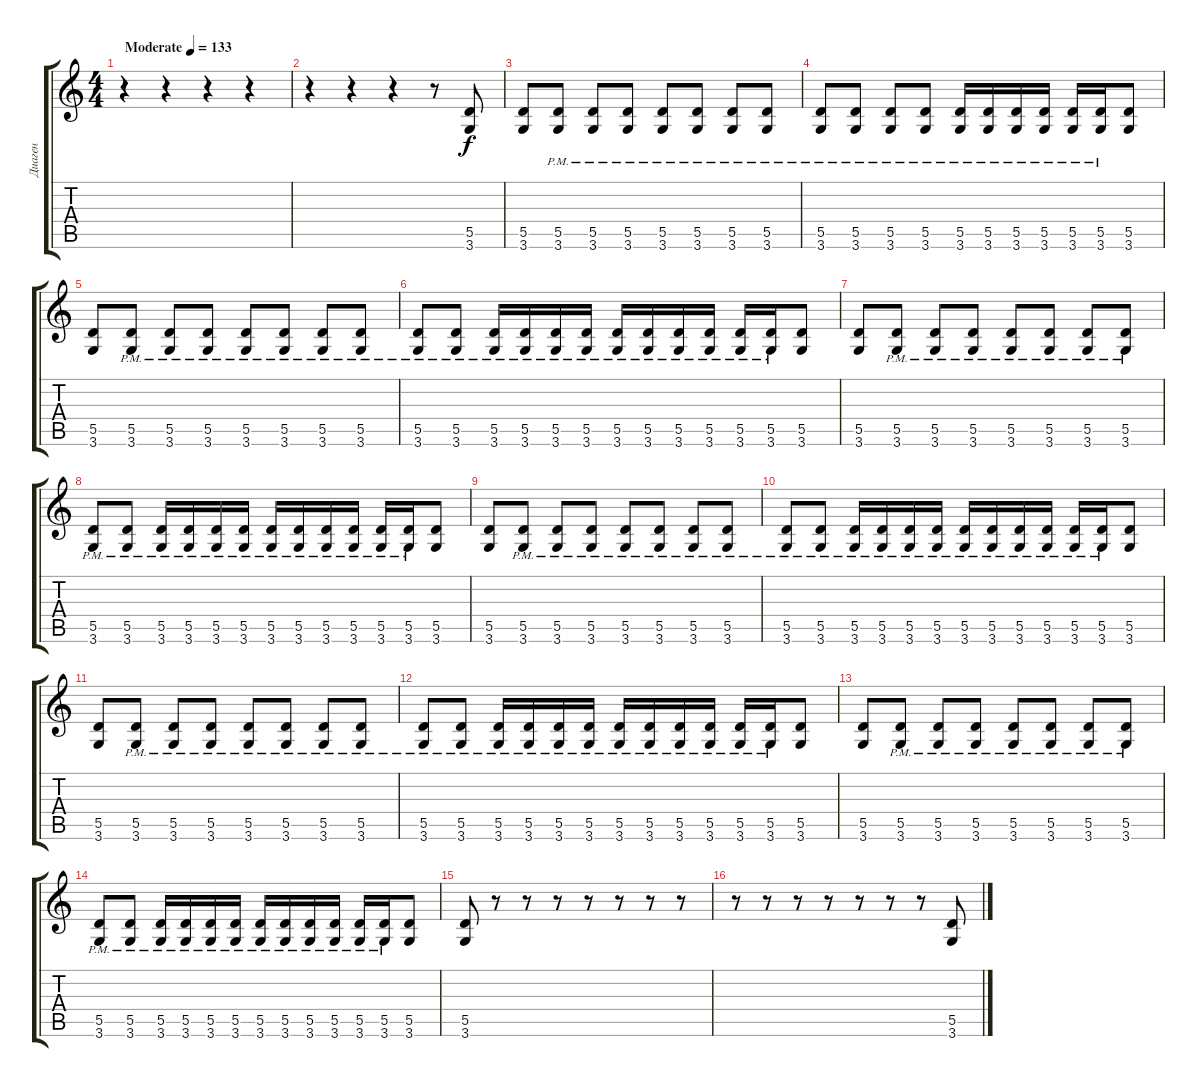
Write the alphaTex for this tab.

\track ("Диаген" "Диаген") {instrument distortionguitar}
\staff {score tabs}
\tuning (E4 B3 G3 D3 A2 E2) {hide}
\ts (4 4)
\tempo (133 "Moderate")
\clef g2
\ks c
r.4{dy f instrument distortionguitar} r.4 r.4 r.4 |
r.4 r.4 r.4 r.8 (5.5 3.6).8 |
(5.5 3.6).8 (5.5{pm} 3.6{pm}).8 (5.5{pm} 3.6{pm}).8 (5.5{pm} 3.6{pm}).8 (5.5{pm} 3.6{pm}).8 (5.5{pm} 3.6{pm}).8 (5.5{pm} 3.6{pm}).8 (5.5{pm} 3.6{pm}).8 |
(5.5{pm} 3.6{pm}).8 (5.5{pm} 3.6{pm}).8 (5.5{pm} 3.6{pm}).8 (5.5{pm} 3.6{pm}).8 (5.5{pm} 3.6{pm}).16 (5.5{pm} 3.6{pm}).16 (5.5{pm} 3.6{pm}).16 (5.5{pm} 3.6{pm}).16 (5.5{pm} 3.6{pm}).16 (5.5{pm} 3.6{pm}).16 (5.5 3.6).8 |
(5.5 3.6).8 (5.5{pm} 3.6{pm}).8 (5.5{pm} 3.6{pm}).8 (5.5{pm} 3.6{pm}).8 (5.5{pm} 3.6{pm}).8 (5.5{pm} 3.6{pm}).8 (5.5{pm} 3.6{pm}).8 (5.5{pm} 3.6{pm}).8 |
(5.5{pm} 3.6{pm}).8 (5.5{pm} 3.6{pm}).8 (5.5{pm} 3.6{pm}).16 (5.5{pm} 3.6{pm}).16 (5.5{pm} 3.6{pm}).16 (5.5{pm} 3.6{pm}).16 (5.5{pm} 3.6{pm}).16 (5.5{pm} 3.6{pm}).16 (5.5{pm} 3.6{pm}).16 (5.5{pm} 3.6{pm}).16 (5.5{pm} 3.6{pm}).16 (5.5{pm} 3.6{pm}).16 (5.5 3.6).8 |
(5.5 3.6).8 (5.5{pm} 3.6{pm}).8 (5.5{pm} 3.6{pm}).8 (5.5{pm} 3.6{pm}).8 (5.5{pm} 3.6{pm}).8 (5.5{pm} 3.6{pm}).8 (5.5{pm} 3.6{pm}).8 (5.5{pm} 3.6{pm}).8 |
(5.5{pm} 3.6{pm}).8 (5.5{pm} 3.6{pm}).8 (5.5{pm} 3.6{pm}).16 (5.5{pm} 3.6{pm}).16 (5.5{pm} 3.6{pm}).16 (5.5{pm} 3.6{pm}).16 (5.5{pm} 3.6{pm}).16 (5.5{pm} 3.6{pm}).16 (5.5{pm} 3.6{pm}).16 (5.5{pm} 3.6{pm}).16 (5.5{pm} 3.6{pm}).16 (5.5{pm} 3.6{pm}).16 (5.5 3.6).8 |
(5.5 3.6).8 (5.5{pm} 3.6{pm}).8 (5.5{pm} 3.6{pm}).8 (5.5{pm} 3.6{pm}).8 (5.5{pm} 3.6{pm}).8 (5.5{pm} 3.6{pm}).8 (5.5{pm} 3.6{pm}).8 (5.5{pm} 3.6{pm}).8 |
(5.5{pm} 3.6{pm}).8 (5.5{pm} 3.6{pm}).8 (5.5{pm} 3.6{pm}).16 (5.5{pm} 3.6{pm}).16 (5.5{pm} 3.6{pm}).16 (5.5{pm} 3.6{pm}).16 (5.5{pm} 3.6{pm}).16 (5.5{pm} 3.6{pm}).16 (5.5{pm} 3.6{pm}).16 (5.5{pm} 3.6{pm}).16 (5.5{pm} 3.6{pm}).16 (5.5{pm} 3.6{pm}).16 (5.5 3.6).8 |
(5.5 3.6).8 (5.5{pm} 3.6{pm}).8 (5.5{pm} 3.6{pm}).8 (5.5{pm} 3.6{pm}).8 (5.5{pm} 3.6{pm}).8 (5.5{pm} 3.6{pm}).8 (5.5{pm} 3.6{pm}).8 (5.5{pm} 3.6{pm}).8 |
(5.5{pm} 3.6{pm}).8 (5.5{pm} 3.6{pm}).8 (5.5{pm} 3.6{pm}).16 (5.5{pm} 3.6{pm}).16 (5.5{pm} 3.6{pm}).16 (5.5{pm} 3.6{pm}).16 (5.5{pm} 3.6{pm}).16 (5.5{pm} 3.6{pm}).16 (5.5{pm} 3.6{pm}).16 (5.5{pm} 3.6{pm}).16 (5.5{pm} 3.6{pm}).16 (5.5{pm} 3.6{pm}).16 (5.5 3.6).8 |
(5.5 3.6).8 (5.5{pm} 3.6{pm}).8 (5.5{pm} 3.6{pm}).8 (5.5{pm} 3.6{pm}).8 (5.5{pm} 3.6{pm}).8 (5.5{pm} 3.6{pm}).8 (5.5{pm} 3.6{pm}).8 (5.5{pm} 3.6{pm}).8 |
(5.5{pm} 3.6{pm}).8 (5.5{pm} 3.6{pm}).8 (5.5{pm} 3.6{pm}).16 (5.5{pm} 3.6{pm}).16 (5.5{pm} 3.6{pm}).16 (5.5{pm} 3.6{pm}).16 (5.5{pm} 3.6{pm}).16 (5.5{pm} 3.6{pm}).16 (5.5{pm} 3.6{pm}).16 (5.5{pm} 3.6{pm}).16 (5.5{pm} 3.6{pm}).16 (5.5{pm} 3.6{pm}).16 (5.5 3.6).8 |
(5.5 3.6).8 r.8 r.8 r.8 r.8 r.8 r.8 r.8 |
r.8 r.8 r.8 r.8 r.8 r.8 r.8 (5.5 3.6).8
